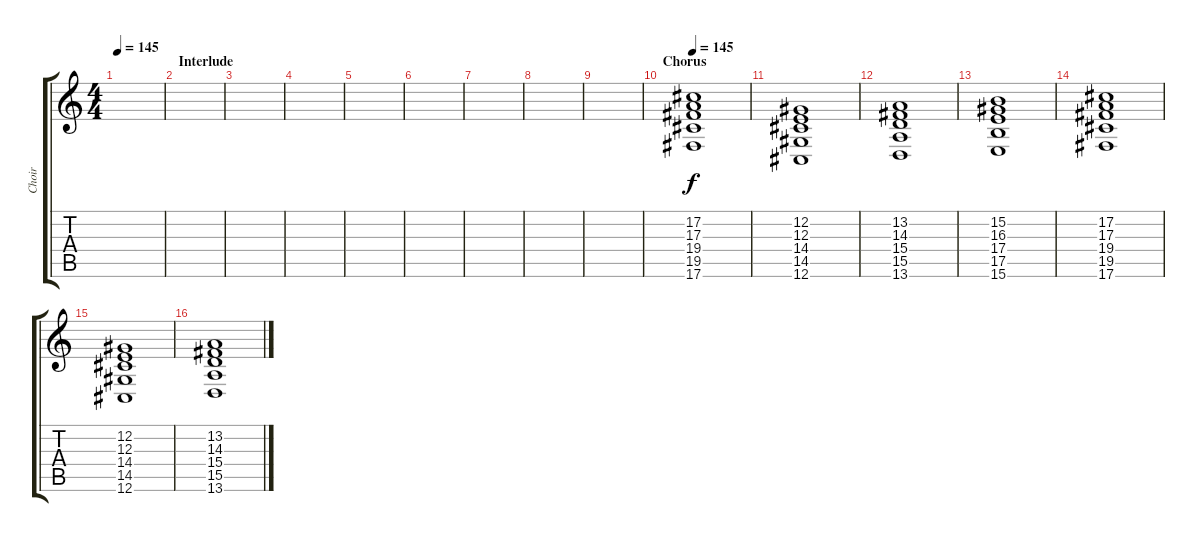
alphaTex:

\track ("Choir" "Choir") {instrument choiraahs}
\staff {score tabs}
\tuning (Db4 Ab3 E3 B2 Gb2 Db2) {hide}
\ts (4 4)
\tempo 145
\clef g2
\ks c
|
\section ("" "Interlude")
|
|
|
|
|
|
|
|
\section ("" "Chorus")
\tempo 145
(17.2 17.3 19.4 19.5 17.6).1 |
(12.2 12.3 14.4 14.5 12.6).1 |
(13.2 14.3 15.4 15.5 13.6).1 |
(15.2 16.3 17.4 17.5 15.6).1 |
(17.2 17.3 19.4 19.5 17.6).1 |
(12.2 12.3 14.4 14.5 12.6).1 |
(13.2 14.3 15.4 15.5 13.6).1
